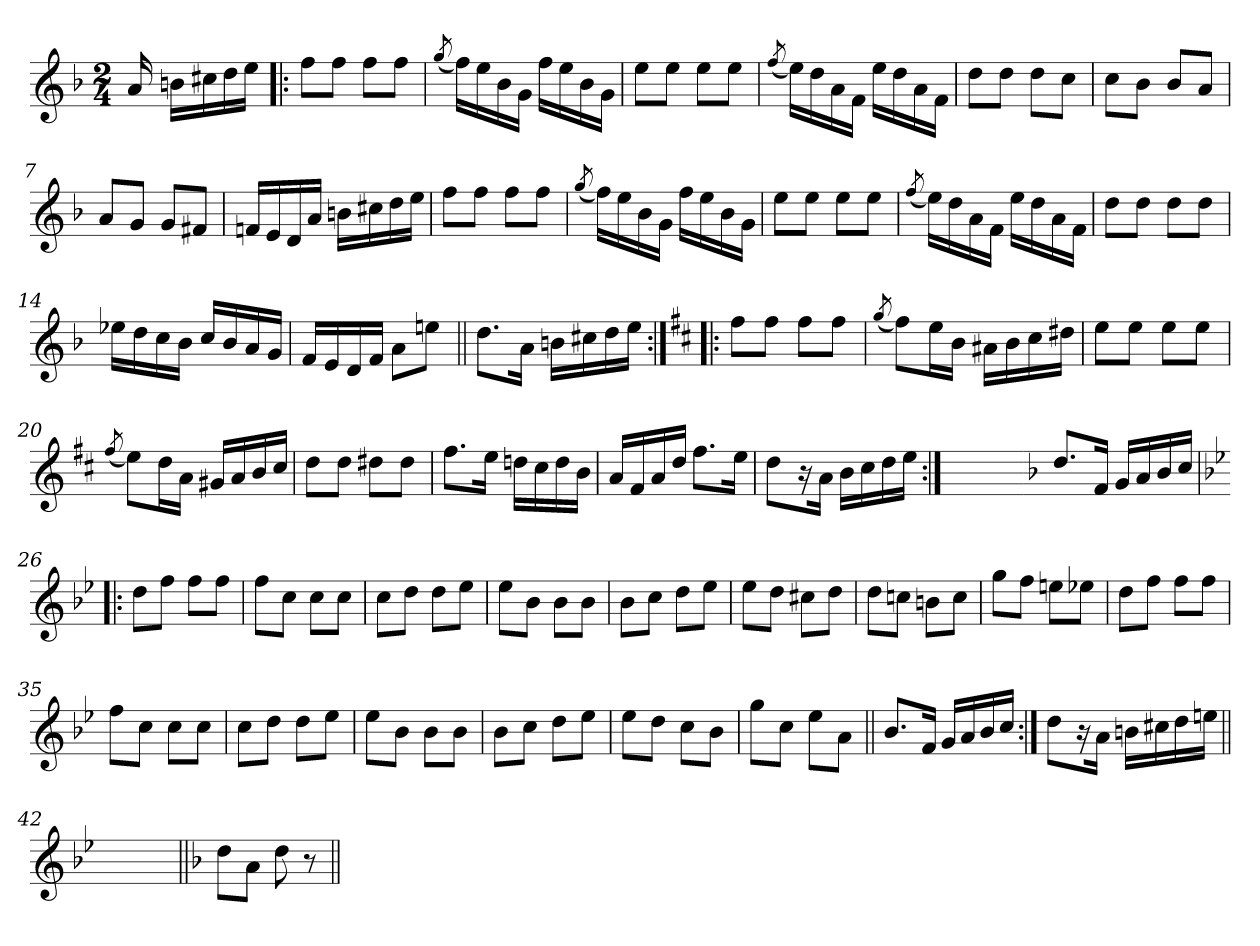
**kern
*part1
*staff1
*clefG2
*k[b-]
*F:
*M2/4
=
16a/
16bn\LL
16cc#X\
16dd\
16ee\JJ
=1!|:
8ff\L
8ff\J
8ff\L
8ff\J
=2
(<8qgg/
16ff\LL)
16ee\
16b-\
16g\JJ
16ff\LL
16ee\
16b-\
16g\JJ
=3
8ee\L
8ee\J
8ee\L
8ee\J
=4
(<8qff/
16ee\LL)
16dd\
16a\
16f\JJ
16ee\LL
16dd\
16a\
16f\JJ
!!LO:LB:g=z
=5
8dd\L
8dd\J
8dd\L
8cc\J
=6
8cc\L
8b-\J
8b-/L
8a/J
=7
8a/L
8g/J
8g/L
8f#X/J
=8
16fn/LL
16e/
16d/
16a/JJ
16bn\LL
16cc#X\
16dd\
16ee\JJ
!!LO:LB:g=z
=9
8ff\L
8ff\J
8ff\L
8ff\J
=10
(<8qgg/
16ff\LL)
16ee\
16b-\
16g\JJ
16ff\LL
16ee\
16b-\
16g\JJ
=11
8ee\L
8ee\J
8ee\L
8ee\J
=12
(<8qff/
16ee\LL)
16dd\
16a\
16f\JJ
16ee\LL
16dd\
16a\
16f\JJ
!!LO:LB:g=z
=13
8dd\L
8dd\J
8dd\L
8dd\J
=14
16ee-X\LL
16dd\
16cc\
16b-\JJ
16cc/LL
16b-/
16a/
16g/JJ
=15
16f/LL
16e/
16d/
16f/JJ
8a\L
8een\J
=16||
8.dd\L
16a\Jk
16bn\LL
16cc#X\
16dd\
16ee\JJ
!!LO:LB:g=z
=17:|!|:
*k[f#c#]
*D:
8ff#\L
8ff#\J
8ff#\L
8ff#\J
=18
(<8qgg/
8ff#\L)
16ee\L
16b\JJ
16a#X\LL
16b\
16cc#\
16dd#X\JJ
=19
8ee\L
8ee\J
8ee\L
8ee\J
=20
(<8qff#/
8ee\L)
16dd\L
16a\JJ
16g#X/LL
16a/
16b/
16cc#/JJ
!!LO:LB:g=z
=21
8dd\L
8dd\J
8dd#X\L
8dd#\J
=22
8.ff#\L
16ee\Jk
16ddn\LL
16cc#\
16dd\
16b\JJ
=23
16a/LL
16f#/
16a/
16dd/JJ
8.ff#\L
16ee\Jk
=24
8dd\L
16r
16a\Jk
16b\LL
16cc#\
16dd\
16ee\JJ
=24X1:|!
*stria0
2ryy
!!LO:LB:g=z
=25-
*stria5
*k[b-]
*F:
8.dd/L
16f/Jk
16g/LL
16a/
16b-/
16cc/JJ
=26!|:
*k[b-e-]
*B-:
8dd\L
8ff\J
8ff\L
8ff\J
=27
8ff\L
8cc\J
8cc\L
8cc\J
=28
8cc\L
8dd\J
8dd\L
8ee-\J
=29
8ee-\L
8b-\J
8b-\L
8b-\J
!!LO:LB:g=z
=30
8b-\L
8cc\J
8dd\L
8ee-\J
=31
8ee-\L
8dd\J
8cc#X\L
8dd\J
=32
8dd\L
8ccn\J
8bn\L
8cc\J
=33
8gg\L
8ff\J
8een\L
8ee-X\J
=34
8dd\L
8ff\J
8ff\L
8ff\J
!!LO:LB:g=z
=35
8ff\L
8cc\J
8cc\L
8cc\J
=36
8cc\L
8dd\J
8dd\L
8ee-\J
=37
8ee-\L
8b-\J
8b-\L
8b-\J
=38
8b-\L
8cc\J
8dd\L
8ee-\J
=39
8ee-\L
8dd\J
8cc\L
8b-\J
!!LO:LB:g=z
=40
8gg\L
8cc\J
8ee-\L
8a\J
=41||
8.b-/L
16f/Jk
16g/LL
16a/
16b-/
16cc/JJ
=42:|!
8dd\L
16r
16a\Jk
16bn\LL
16cc#X\
16dd\
16een\JJ
=42X2||
*stria0
2ryy
=43||
*stria5
*k[b-]
*F:
8dd\L
8a\J
8dd\
8r
=||
*-
